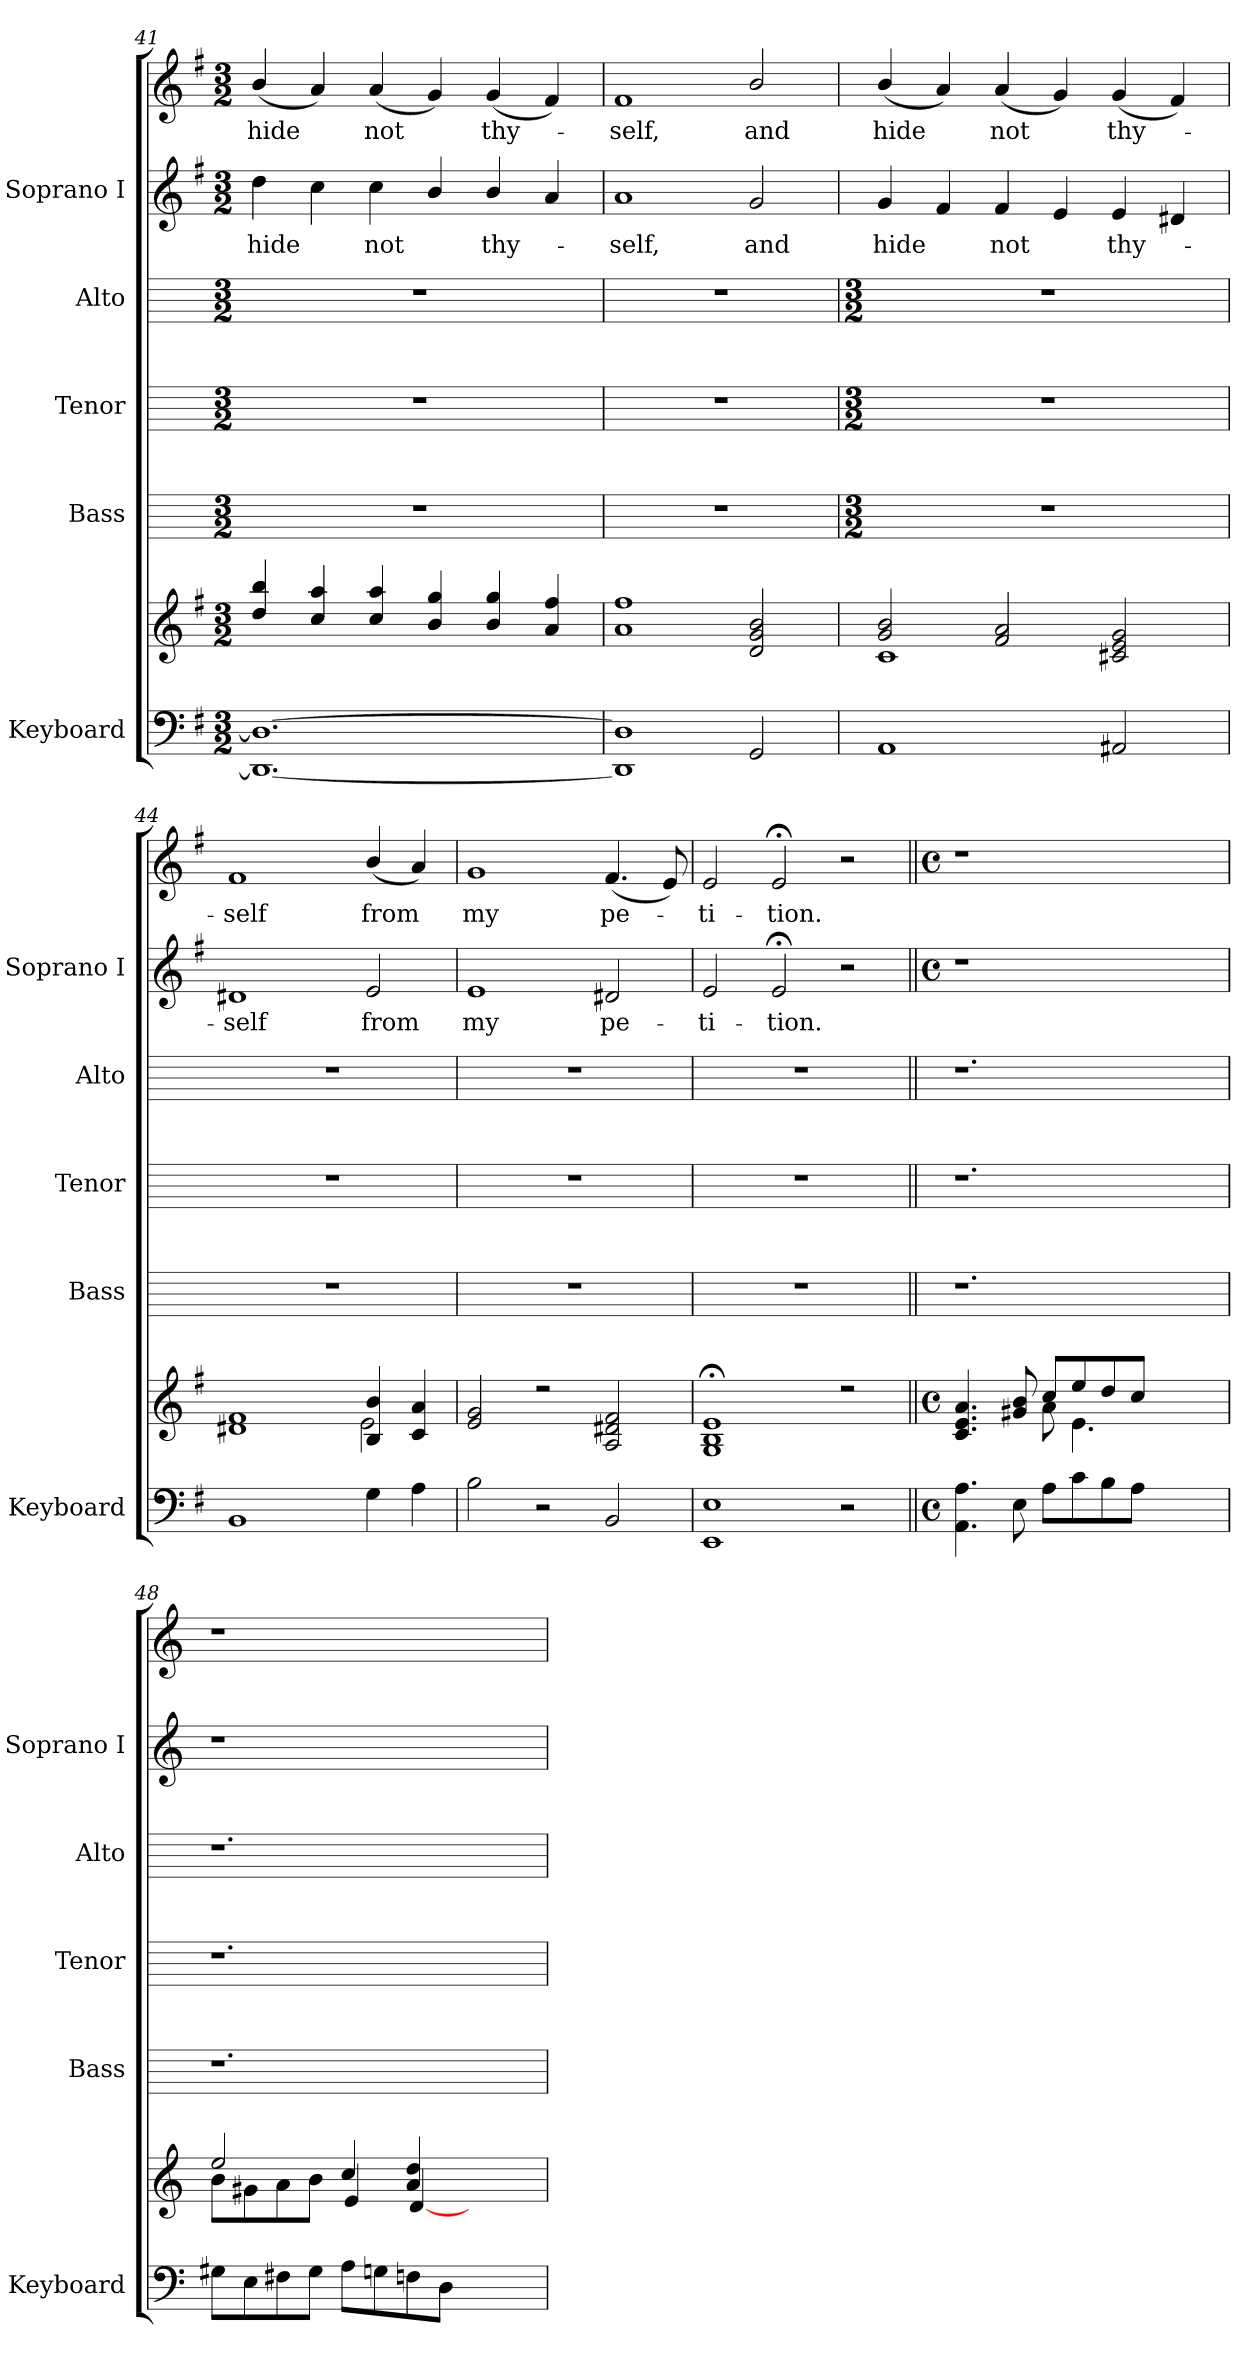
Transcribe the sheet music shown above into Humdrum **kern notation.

**kern	**kern	**kern	**kern	**kern	**kern	**text	**kern	**text
*part5	*part5	*part4	*part3	*part2	*part1	*part1	*part1	*part1
*staff7	*staff6	*staff5	*staff4	*staff3	*staff2	*staff2	*staff1	*staff1
*I"Keyboard	*	*I"Bass	*I"Tenor	*I"Alto	*I"Soprano I	*	*	*
*I'Keyboard	*	*I'Bass	*I'Tenor	*I'Alto	*I'Soprano I	*	*	*
*clefF4	*clefG2	*	*	*	*clefG2	*	*clefG2	*
*k[f#]	*k[f#]	*	*	*	*k[f#]	*	*k[f#]	*
*G:	*G:	*	*	*	*G:	*	*G:	*
*M3/2	*M3/2	*M3/2	*M3/2	*M3/2	*M3/2	*	*M3/2	*
=41	=41	=41	=41	=41	=41	=41	=41	=41
*	*^	*	*	*	*	*	*	*
!	!	!LO:N:vis=1	!	!	!	!	!LO:LY:b	!	!LO:LY:b
1.DD_ 1.D_	4dd 4bb	1.ryy	1.r	1.r	1.r	4dd	hide	(<4b/	hide
.	4cc 4aa	.	.	.	.	4cc	.	4a)	.
!	!	!	!	!	!	!	!LO:LY:b	!	!LO:LY:b
.	4cc 4aa	.	.	.	.	4cc	not	(<4a	not
.	4b 4gg	.	.	.	.	4b/	.	4g)	.
!	!	!	!	!	!	!	!LO:LY:b	!	!LO:LY:b
.	4b 4gg	.	.	.	.	4b/	thy-	(<4g	thy-
.	4a 4ff#	.	.	.	.	4a	.	4f#)	.
=42	=42	=42	=42	=42	=42	=42	=42	=42	=42
!	!	!LO:N:vis=1	!	!	!	!	!LO:LY:b	!	!LO:LY:b
1DD] 1D]	1a 1ff#	1.ryy	1.r	1.r	1.r	1a	self,	1f#	self,
!	!	!	!	!	!	!	!LO:LY:b	!	!LO:LY:b
2GG	2d 2g 2b	.	.	.	.	2g	and	2b/	and
!!LO:LB:g=z
=43	=43	=43	=43	=43	=43	=43	=43	=43	=43
*	*	*	*M3/2	*M3/2	*M3/2	*	*	*	*
!	!	!	!	!	!	!	!LO:LY:b	!	!LO:LY:b
1AA	2g 2b	1c\	1.r	1.r	1.r	4g	hide	(<4b/	hide
.	.	.	.	.	.	4f#	.	4a)	.
!	!	!	!	!	!	!	!LO:LY:b	!	!LO:LY:b
.	2f# 2a	.	.	.	.	4f#	not	(<4a	not
.	.	.	.	.	.	4e	.	4g)	.
!	!	!	!	!	!	!	!LO:LY:b	!	!LO:LY:b
2AA#X	2c#X 2e 2g	2ryy	.	.	.	4e	thy-	(<4g	thy-
.	.	.	.	.	.	4d#X	.	4f#)	.
=44	=44	=44	=44	=44	=44	=44	=44	=44	=44
!	!	!	!	!	!	!	!LO:LY:b	!	!LO:LY:b
1BB	1d#X 1f#	2ryy	1.r	1.r	1.r	1d#X	self	1f#	self
.	.	2ryy	.	.	.	.	.	.	.
!	!	!	!	!	!	!	!LO:LY:b	!	!LO:LY:b
4G	4B 4b	2e\	.	.	.	2e	from	(<4b/	from
4A	4c 4a	.	.	.	.	.	.	4a)	.
=45	=45	=45	=45	=45	=45	=45	=45	=45	=45
!	!	!LO:N:vis=1	!	!	!	!	!LO:LY:b	!	!LO:LY:b
2B	2e 2g	1.ryy	1.r	1.r	1.r	1e	my	1g	my
2r	2r	.	.	.	.	.	.	.	.
!	!	!	!	!	!	!	!LO:LY:b	!	!LO:LY:b
2BB	2A 2d#X 2f#	.	.	.	.	2d#X	pe-	(<4.f#	pe-
.	.	.	.	.	.	.	.	8e)	.
=46	=46	=46	=46	=46	=46	=46	=46	=46	=46
!	!	!LO:N:vis=1	!	!	!	!	!LO:LY:b	!	!LO:LY:b
1EE 1E	1G;< 1B;< 1e;<	1.ryy	1.r	1.r	1.r	2e	ti-	2e	-ti-
!	!	!	!	!	!	!	!LO:LY:b	!	!LO:LY:b
.	.	.	.	.	.	2e;<	-tion.	2e;<	-tion.
2r	2r	.	.	.	.	2r	.	2r	.
=47||	=47||	=47||	=47||	=47||	=47||	=47||	=47||	=47||	=47||
*k[]	*k[]	*	*	*	*	*k[]	*	*k[]	*
*C:	*C:	*	*	*	*	*C:	*	*C:	*
*M4/4	*M4/4	*	*	*	*	*M4/4	*	*M4/4	*
*met(c)	*met(c)	*	*	*	*	*met(c)	*	*met(c)	*
4.AA 4.A	4.c 4.e 4.a	2ryy	1.r	1.r	1.r	1r	.	1r	.
8E	8g#X 8b	.	.	.	.	.	.	.	.
8AL	8cc/L	8a\	.	.	.	.	.	.	.
8c	8ee/	4.e\	.	.	.	.	.	.	.
8B	8dd/	.	.	.	.	.	.	.	.
8AJ	8cc/J	.	.	.	.	.	.	.	.
2ryy	2ryy	2ryy	.	.	.	2ryy	.	2ryy	.
=48	=48	=48	=48	=48	=48	=48	=48	=48	=48
8G#XL	2ee/	8b\L	1.r	1.r	1.r	1r	.	1r	.
8E	.	8g#X\	.	.	.	.	.	.	.
8F#X	.	8a\	.	.	.	.	.	.	.
8G#J	.	8b\J	.	.	.	.	.	.	.
8AL	4cc/	4e/	.	.	.	.	.	.	.
8Gn	.	.	.	.	.	.	.	.	.
8Fn	4a/ 4dd/	[4d/	.	.	.	.	.	.	.
8DJ	.	.	.	.	.	.	.	.	.
2ryy	2ryy	2ryy	.	.	.	2ryy	.	2ryy	.
*	*v	*v	*	*	*	*	*	*	*
=	=	=	=	=	=	=	=	=
*-	*-	*-	*-	*-	*-	*-	*-	*-
